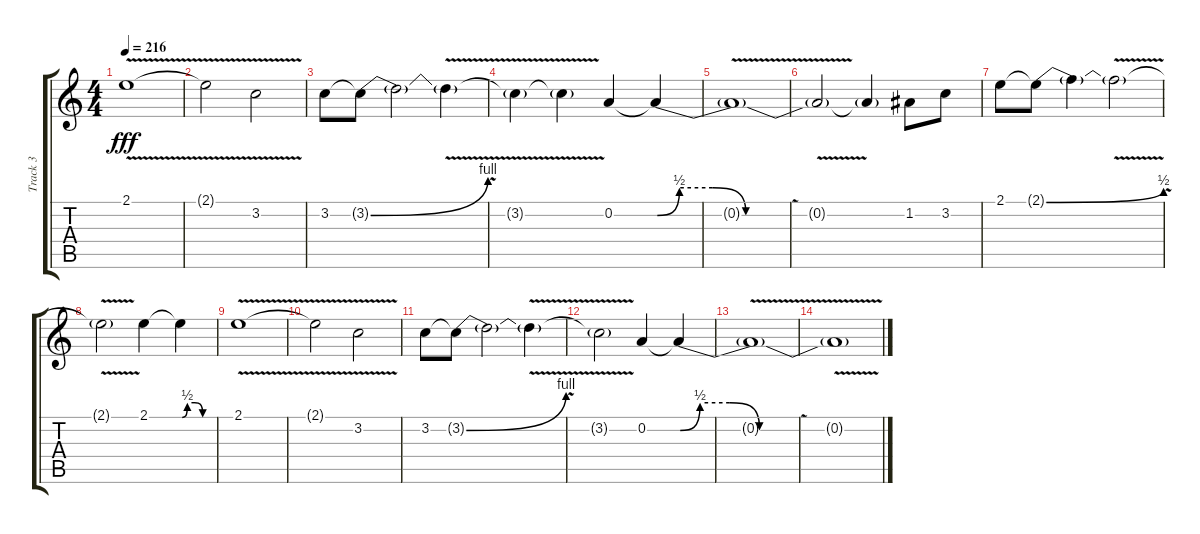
\track ("Track 3" "Track 3") {instrument overdrivenguitar}
\staff {score tabs}
\tuning (D4 A3 F3 C3 G2 D2) {hide}
\ts (4 4)
\tempo 216
\clef g2
\ks c
2.1{v}.1{dy fff} |
2.1{t}.2 3.2{v}.2 |
3.2.8 3.2{be (bend 0 0 60 4) t}.8 3.2{t}.2 3.2{v t}.4 |
3.2{t}.4 3.2{v t}.4 0.2.4 0.2{be (custom 0 0 10 2 25 2 40 0 60 0) t}.4 |
0.2{v t}.1 |
0.2{t}.2 0.2{t}.4 1.2.8 3.2.8 |
2.1.8 2.1{be (bend 0 0 60 2) t}.8 2.1{t}.4 2.1{v t}.2 |
2.1{t}.2 2.1.4 2.1{be (custom 0 0 10 2 25 2 40 0 60 0) t}.4 |
2.1{v}.1 |
2.1{t}.2 3.2{v}.2 |
3.2.8 3.2{be (bend 0 0 60 4) t}.8 3.2{t}.2 3.2{v t}.4 |
3.2{t}.2 0.2.4 0.2{be (custom 0 0 10 2 25 2 40 0 60 0) t}.4 |
0.2{v t}.1 |
0.2{t}.1
